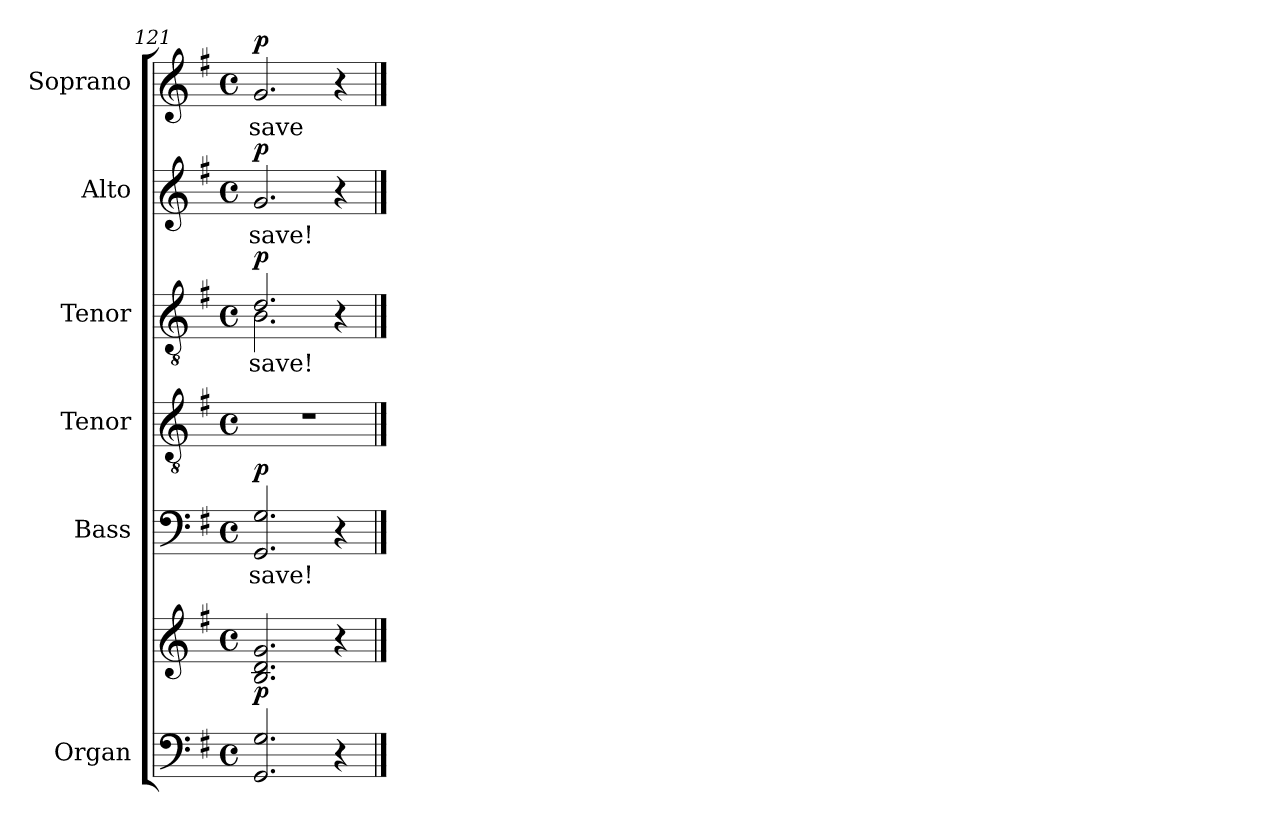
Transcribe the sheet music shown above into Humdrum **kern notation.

**kern	**kern	**dynam	**kern	**text	**dynam	**kern	**kern	**text	**dynam	**kern	**text	**dynam	**kern	**text	**dynam
*part6	*part6	*part6	*part5	*part5	*part5	*part4	*part3	*part3	*part3	*part2	*part2	*part2	*part1	*part1	*part1
*staff7	*staff6	*staff6/7	*staff5	*staff5	*staff5	*staff4	*staff3	*staff3	*staff3	*staff2	*staff2	*staff2	*staff1	*staff1	*staff1
*I"Organ	*	*	*I"Bass	*	*	*I"Tenor	*I"Tenor	*	*	*I"Alto	*	*	*I"Soprano	*	*
*I'Org.	*	*	*I'B.	*	*	*I'T.	*I'T.	*	*	*I'A.	*	*	*I'S.	*	*
*clefF4	*clefG2	*	*clefF4	*	*	*clefGv2	*clefGv2	*	*	*clefG2	*	*	*clefG2	*	*
*	*	*	*	*	*	*ITrd7c12	*ITrd7c12	*	*	*	*	*	*	*	*
*k[f#]	*k[f#]	*	*k[f#]	*	*	*k[f#]	*k[f#]	*	*	*k[f#]	*	*	*k[f#]	*	*
*G:	*G:	*	*G:	*	*	*G:	*G:	*	*	*G:	*	*	*G:	*	*
*M4/4	*M4/4	*	*M4/4	*	*	*M4/4	*M4/4	*	*	*M4/4	*	*	*M4/4	*	*
*met(c)	*met(c)	*	*met(c)	*	*	*met(c)	*met(c)	*	*	*met(c)	*	*	*met(c)	*	*
=121	=121	=121	=121	=121	=121	=121	=121	=121	=121	=121	=121	=121	=121	=121	=121
!	!	!	!	!LO:LY:b:color=#000000	!	!	!	!	!	!	!	!	!	!	!
*	*	*	*	*	*	*	*^	*	*	*	*	*	*	*	*
!	!	!	!	!	!	!	!	!	!LO:LY:b:color=#000000	!	!	!	!	!	!	!
!	!	!	!	!	!	!	!	!	!	!	!	!LO:LY:b:color=#000000	!	!	!	!
!	!	!	!	!	!	!	!	!	!	!	!	!	!	!	!LO:LY:b:color=#000000	!
2.GGi/ 2.Gi	2.Bi/ 2.di 2.gi	p	2.GGi/ 2.Gi	save!	p	1r	2.Di/	2.BBi\	save!	p	2.gi/	save!	p	2.gi/	save	p
4r	4r	.	4r	.	.	.	4r	4ryy	.	.	4r	.	.	4r	.	.
*	*	*	*	*	*	*	*v	*v	*	*	*	*	*	*	*	*
==	==	==	==	==	==	==	==	==	==	==	==	==	==	==	==
*-	*-	*-	*-	*-	*-	*-	*-	*-	*-	*-	*-	*-	*-	*-	*-
